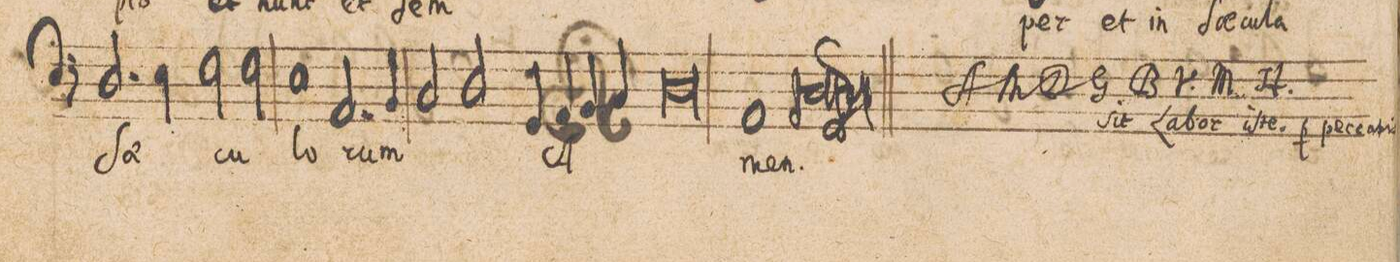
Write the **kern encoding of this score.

**kern	**text
*I"[BASSVS.]	*
*clefF4	*
*k[]	*
*met(C|)	*
*M2/1	*
2.D/	Sae-
4E\	.
2F\	.
2F\	-cu-
=76-	=76-
1E	-lo-
2.AA/	-rum
4BB/	.
=77-	=77-
2C/	.
2D/	.
4GG/	A-
4AA/	.
4BB/	.
4C/	.
=78-	=78-
0D	.
=79-	=79-
1AA	men.
1D;<	.
=80||	=80||
*-	*-
